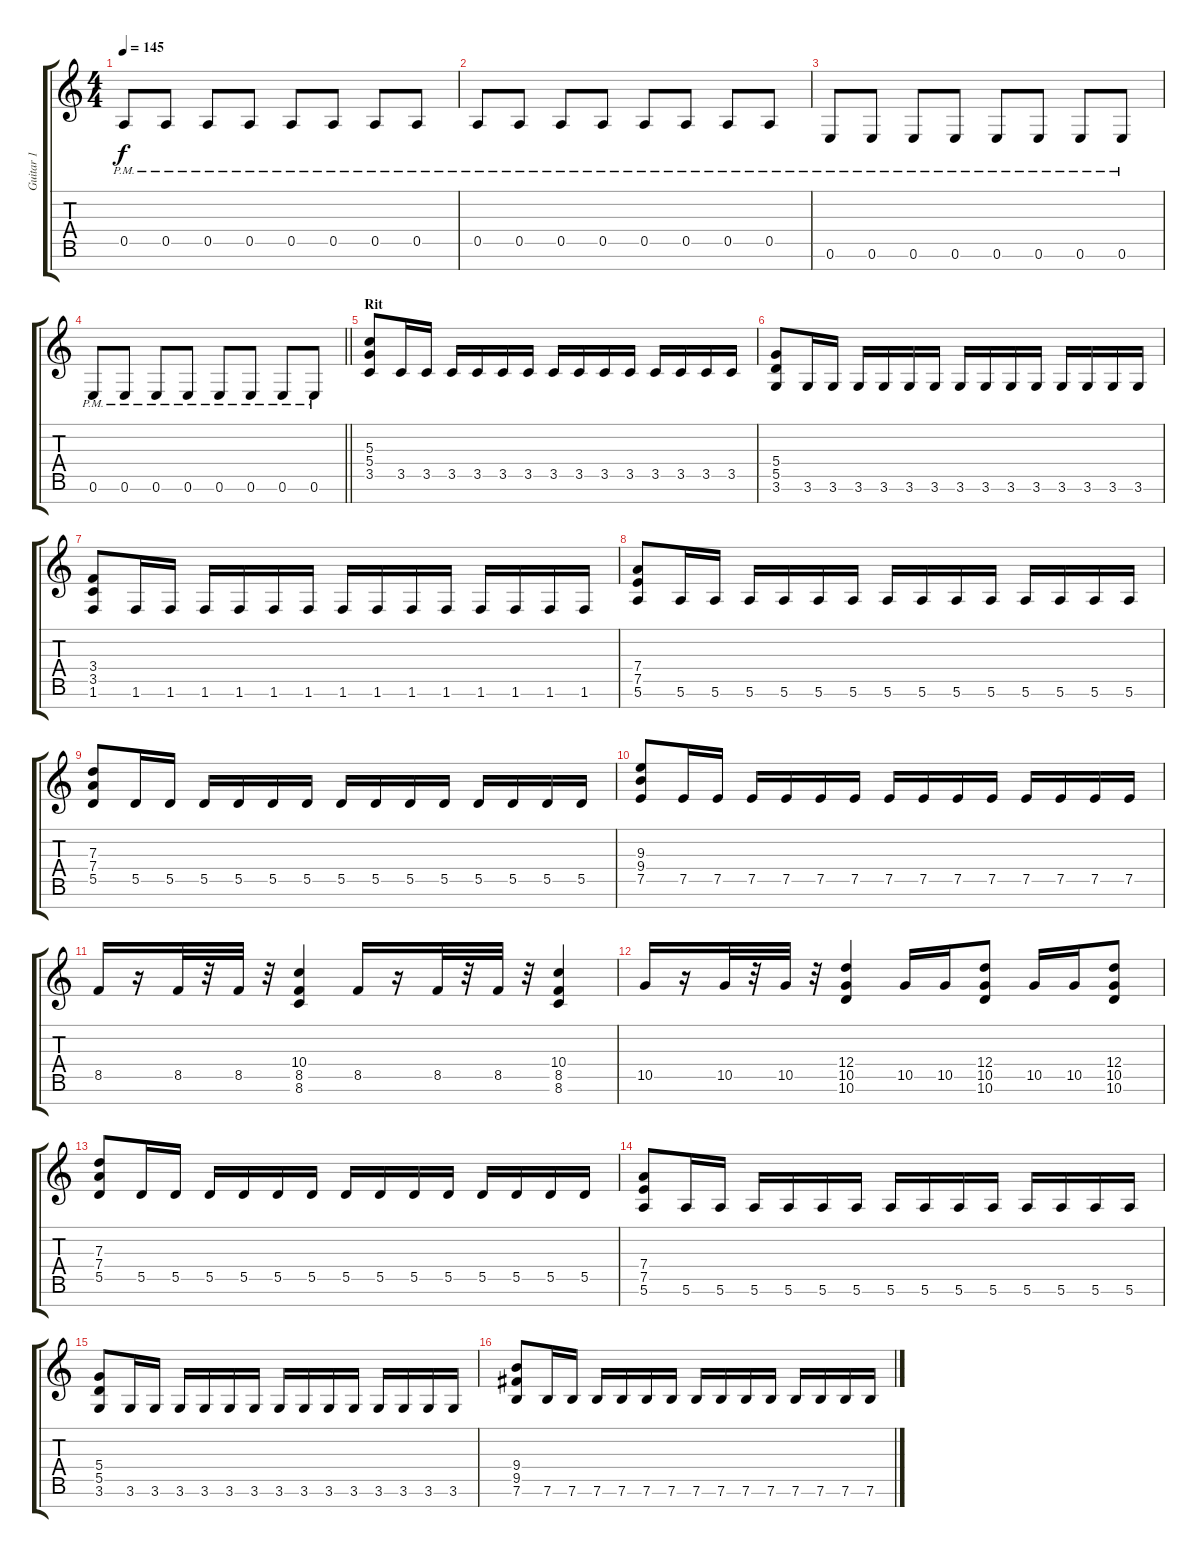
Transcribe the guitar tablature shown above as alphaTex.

\track ("Guitar 1" "Guitar 1") {instrument distortionguitar}
\staff {score tabs}
\tuning (E4 B3 G3 D3 A2 E2 B1) {hide}
\ts (4 4)
\tempo 145
\clef g2
\ks c
0.5{pm}.8{dy f} 0.5{pm}.8 0.5{pm}.8 0.5{pm}.8 0.5{pm}.8 0.5{pm}.8 0.5{pm}.8 0.5{pm}.8 |
0.5{pm}.8 0.5{pm}.8 0.5{pm}.8 0.5{pm}.8 0.5{pm}.8 0.5{pm}.8 0.5{pm}.8 0.5{pm}.8 |
0.6{pm}.8 0.6{pm}.8 0.6{pm}.8 0.6{pm}.8 0.6{pm}.8 0.6{pm}.8 0.6{pm}.8 0.6{pm}.8 |
\barLineRight lightlight
0.6{pm}.8 0.6{pm}.8 0.6{pm}.8 0.6{pm}.8 0.6{pm}.8 0.6{pm}.8 0.6{pm}.8 0.6{pm}.8 |
\section ("" "Rit")
(5.3 5.4 3.5).8 3.5.16 3.5.16 3.5.16 3.5.16 3.5.16 3.5.16 3.5.16 3.5.16 3.5.16 3.5.16 3.5.16 3.5.16 3.5.16 3.5.16 |
(5.4 5.5 3.6).8 3.6.16 3.6.16 3.6.16 3.6.16 3.6.16 3.6.16 3.6.16 3.6.16 3.6.16 3.6.16 3.6.16 3.6.16 3.6.16 3.6.16 |
(3.4 3.5 1.6).8 1.6.16 1.6.16 1.6.16 1.6.16 1.6.16 1.6.16 1.6.16 1.6.16 1.6.16 1.6.16 1.6.16 1.6.16 1.6.16 1.6.16 |
(7.4 7.5 5.6).8 5.6.16 5.6.16 5.6.16 5.6.16 5.6.16 5.6.16 5.6.16 5.6.16 5.6.16 5.6.16 5.6.16 5.6.16 5.6.16 5.6.16 |
(7.3 7.4 5.5).8 5.5.16 5.5.16 5.5.16 5.5.16 5.5.16 5.5.16 5.5.16 5.5.16 5.5.16 5.5.16 5.5.16 5.5.16 5.5.16 5.5.16 |
(9.3 9.4 7.5).8 7.5.16 7.5.16 7.5.16 7.5.16 7.5.16 7.5.16 7.5.16 7.5.16 7.5.16 7.5.16 7.5.16 7.5.16 7.5.16 7.5.16 |
8.5.16 r.16 8.5.32 r.32 8.5.32 r.32 (10.4 8.5 8.6).4 8.5.16 r.16 8.5.32 r.32 8.5.32 r.32 (10.4 8.5 8.6).4 |
10.5.16 r.16 10.5.32 r.32 10.5.32 r.32 (12.4 10.5 10.6).4 10.5.16 10.5.16 (12.4 10.5 10.6).8 10.5.16 10.5.16 (12.4 10.5 10.6).8 |
(7.3 7.4 5.5).8 5.5.16 5.5.16 5.5.16 5.5.16 5.5.16 5.5.16 5.5.16 5.5.16 5.5.16 5.5.16 5.5.16 5.5.16 5.5.16 5.5.16 |
(7.4 7.5 5.6).8 5.6.16 5.6.16 5.6.16 5.6.16 5.6.16 5.6.16 5.6.16 5.6.16 5.6.16 5.6.16 5.6.16 5.6.16 5.6.16 5.6.16 |
(5.4 5.5 3.6).8 3.6.16 3.6.16 3.6.16 3.6.16 3.6.16 3.6.16 3.6.16 3.6.16 3.6.16 3.6.16 3.6.16 3.6.16 3.6.16 3.6.16 |
(9.4 9.5 7.6).8 7.6.16 7.6.16 7.6.16 7.6.16 7.6.16 7.6.16 7.6.16 7.6.16 7.6.16 7.6.16 7.6.16 7.6.16 7.6.16 7.6.16
